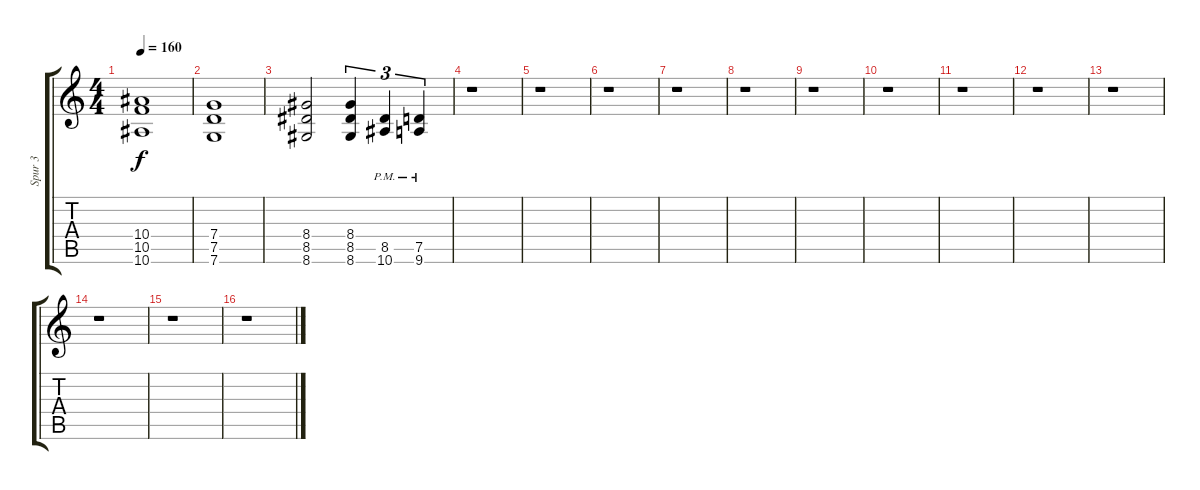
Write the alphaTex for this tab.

\track ("Spur 3" "Spur 3") {instrument overdrivenguitar}
\staff {score tabs}
\tuning (D4 A3 F3 C3 G2 C2) {hide}
\ts (4 4)
\tempo 160
\clef g2
\ks c
(10.4 10.5 10.6).1{dy f} |
(7.4 7.5 7.6).1 |
(8.4 8.5 8.6).2 (8.4 8.5 8.6).4{tu (3 2)} (8.5{pm} 10.6{pm}).4{tu (3 2)} (7.5{pm} 9.6{pm}).4{tu (3 2)} |
r.1 |
r.1 |
r.1 |
r.1 |
r.1 |
r.1 |
r.1 |
r.1 |
r.1 |
r.1 |
r.1 |
r.1 |
r.1
